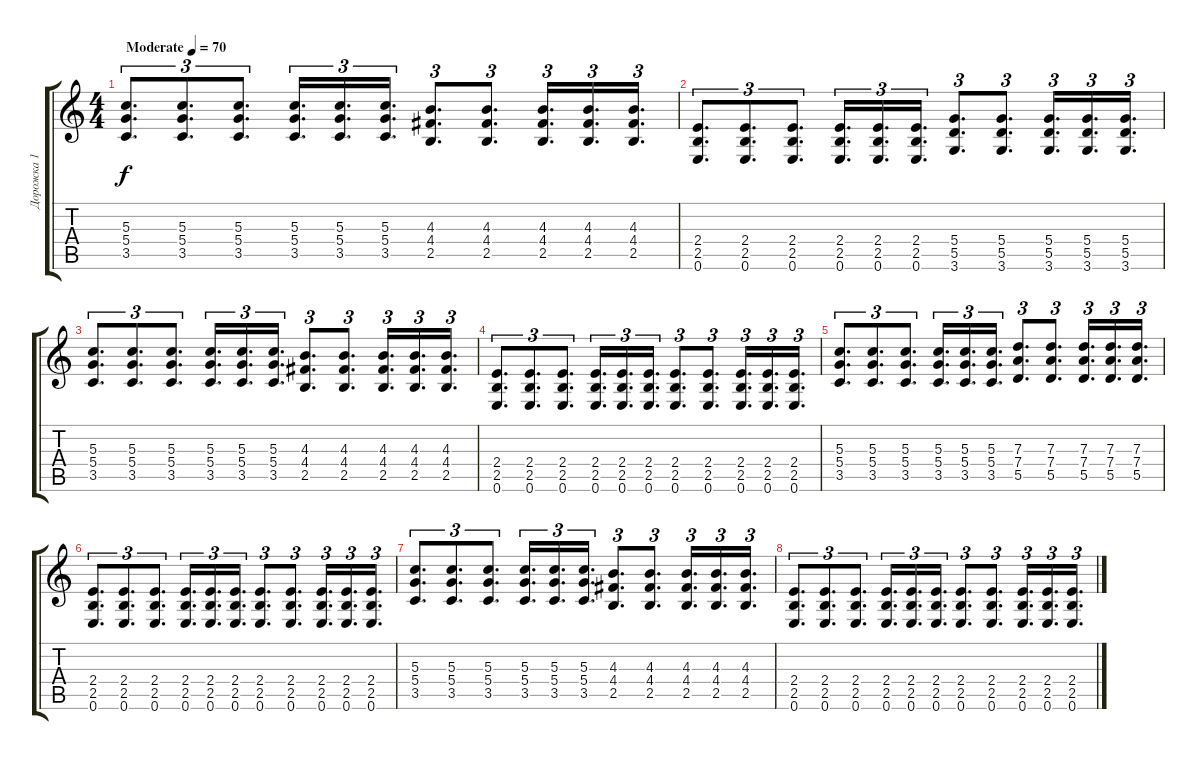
\track ("Дорожка 1" "Дорожка 1") {instrument distortionguitar}
\staff {score tabs}
\tuning (E4 B3 G3 D3 A2 E2) {hide}
\ts (4 4)
\tempo (70 "Moderate")
\clef g2
\ks c
(5.3 5.4 3.5).8{d tu (3 2) dy f instrument distortionguitar} (5.3 5.4 3.5).8{d tu (3 2)} (5.3 5.4 3.5).8{d tu (3 2)} (5.3 5.4 3.5).16{d tu (3 2)} (5.3 5.4 3.5).16{d tu (3 2)} (5.3 5.4 3.5).16{d tu (3 2)} (4.3 4.4 2.5).8{d tu (3 2)} (4.3 4.4 2.5).8{d tu (3 2)} (4.3 4.4 2.5).16{d tu (3 2)} (4.3 4.4 2.5).16{d tu (3 2)} (4.3 4.4 2.5).16{d tu (3 2)} |
(2.4 2.5 0.6).8{d tu (3 2)} (2.4 2.5 0.6).8{d tu (3 2)} (2.4 2.5 0.6).8{d tu (3 2)} (2.4 2.5 0.6).16{d tu (3 2)} (2.4 2.5 0.6).16{d tu (3 2)} (2.4 2.5 0.6).16{d tu (3 2)} (5.4 5.5 3.6).8{d tu (3 2)} (5.4 5.5 3.6).8{d tu (3 2)} (5.4 5.5 3.6).16{d tu (3 2)} (5.4 5.5 3.6).16{d tu (3 2)} (5.4 5.5 3.6).16{d tu (3 2)} |
(5.3 5.4 3.5).8{d tu (3 2)} (5.3 5.4 3.5).8{d tu (3 2)} (5.3 5.4 3.5).8{d tu (3 2)} (5.3 5.4 3.5).16{d tu (3 2)} (5.3 5.4 3.5).16{d tu (3 2)} (5.3 5.4 3.5).16{d tu (3 2)} (4.3 4.4 2.5).8{d tu (3 2)} (4.3 4.4 2.5).8{d tu (3 2)} (4.3 4.4 2.5).16{d tu (3 2)} (4.3 4.4 2.5).16{d tu (3 2)} (4.3 4.4 2.5).16{d tu (3 2)} |
(2.4 2.5 0.6).8{d tu (3 2)} (2.4 2.5 0.6).8{d tu (3 2)} (2.4 2.5 0.6).8{d tu (3 2)} (2.4 2.5 0.6).16{d tu (3 2)} (2.4 2.5 0.6).16{d tu (3 2)} (2.4 2.5 0.6).16{d tu (3 2)} (2.4 2.5 0.6).8{d tu (3 2)} (2.4 2.5 0.6).8{d tu (3 2)} (2.4 2.5 0.6).16{d tu (3 2)} (2.4 2.5 0.6).16{d tu (3 2)} (2.4 2.5 0.6).16{d tu (3 2)} |
(5.3 5.4 3.5).8{d tu (3 2)} (5.3 5.4 3.5).8{d tu (3 2)} (5.3 5.4 3.5).8{d tu (3 2)} (5.3 5.4 3.5).16{d tu (3 2)} (5.3 5.4 3.5).16{d tu (3 2)} (5.3 5.4 3.5).16{d tu (3 2)} (7.3 7.4 5.5).8{d tu (3 2)} (7.3 7.4 5.5).8{d tu (3 2)} (7.3 7.4 5.5).16{d tu (3 2)} (7.3 7.4 5.5).16{d tu (3 2)} (7.3 7.4 5.5).16{d tu (3 2)} |
(2.4 2.5 0.6).8{d tu (3 2)} (2.4 2.5 0.6).8{d tu (3 2)} (2.4 2.5 0.6).8{d tu (3 2)} (2.4 2.5 0.6).16{d tu (3 2)} (2.4 2.5 0.6).16{d tu (3 2)} (2.4 2.5 0.6).16{d tu (3 2)} (2.4 2.5 0.6).8{d tu (3 2)} (2.4 2.5 0.6).8{d tu (3 2)} (2.4 2.5 0.6).16{d tu (3 2)} (2.4 2.5 0.6).16{d tu (3 2)} (2.4 2.5 0.6).16{d tu (3 2)} |
(5.3 5.4 3.5).8{d tu (3 2)} (5.3 5.4 3.5).8{d tu (3 2)} (5.3 5.4 3.5).8{d tu (3 2)} (5.3 5.4 3.5).16{d tu (3 2)} (5.3 5.4 3.5).16{d tu (3 2)} (5.3 5.4 3.5).16{d tu (3 2)} (4.3 4.4 2.5).8{d tu (3 2)} (4.3 4.4 2.5).8{d tu (3 2)} (4.3 4.4 2.5).16{d tu (3 2)} (4.3 4.4 2.5).16{d tu (3 2)} (4.3 4.4 2.5).16{d tu (3 2)} |
(2.4 2.5 0.6).8{d tu (3 2)} (2.4 2.5 0.6).8{d tu (3 2)} (2.4 2.5 0.6).8{d tu (3 2)} (2.4 2.5 0.6).16{d tu (3 2)} (2.4 2.5 0.6).16{d tu (3 2)} (2.4 2.5 0.6).16{d tu (3 2)} (2.4 2.5 0.6).8{d tu (3 2)} (2.4 2.5 0.6).8{d tu (3 2)} (2.4 2.5 0.6).16{d tu (3 2)} (2.4 2.5 0.6).16{d tu (3 2)} (2.4 2.5 0.6).16{d tu (3 2)}
